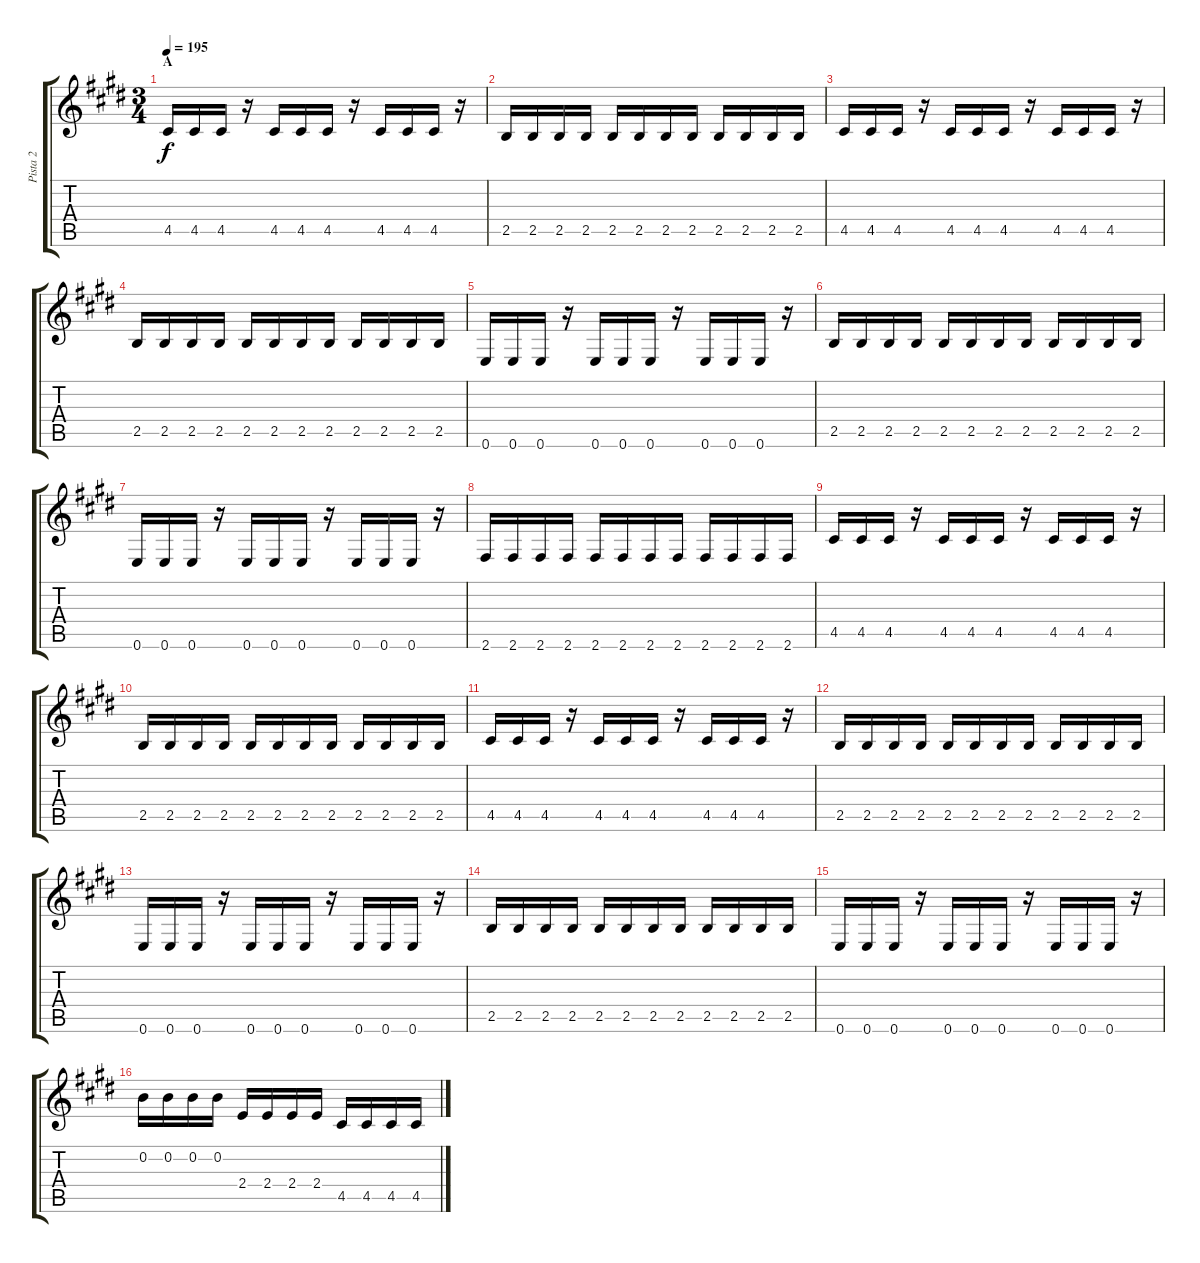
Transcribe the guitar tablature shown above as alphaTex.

\track ("Pista 2" "Pista 2") {instrument distortionguitar}
\staff {score tabs}
\tuning (E4 B3 G3 D3 A2 E2) {hide}
\ts (3 4)
\section ("" "A")
\tempo 195
\clef g2
\ks e
4.5.16{dy f} 4.5.16 4.5.16 r.16 4.5.16 4.5.16 4.5.16 r.16 4.5.16 4.5.16 4.5.16 r.16 |
2.5.16 2.5.16 2.5.16 2.5.16 2.5.16 2.5.16 2.5.16 2.5.16 2.5.16 2.5.16 2.5.16 2.5.16 |
4.5.16 4.5.16 4.5.16 r.16 4.5.16 4.5.16 4.5.16 r.16 4.5.16 4.5.16 4.5.16 r.16 |
2.5.16 2.5.16 2.5.16 2.5.16 2.5.16 2.5.16 2.5.16 2.5.16 2.5.16 2.5.16 2.5.16 2.5.16 |
0.6.16 0.6.16 0.6.16 r.16 0.6.16 0.6.16 0.6.16 r.16 0.6.16 0.6.16 0.6.16 r.16 |
2.5.16 2.5.16 2.5.16 2.5.16 2.5.16 2.5.16 2.5.16 2.5.16 2.5.16 2.5.16 2.5.16 2.5.16 |
0.6.16 0.6.16 0.6.16 r.16 0.6.16 0.6.16 0.6.16 r.16 0.6.16 0.6.16 0.6.16 r.16 |
2.6.16 2.6.16 2.6.16 2.6.16 2.6.16 2.6.16 2.6.16 2.6.16 2.6.16 2.6.16 2.6.16 2.6.16 |
4.5.16 4.5.16 4.5.16 r.16 4.5.16 4.5.16 4.5.16 r.16 4.5.16 4.5.16 4.5.16 r.16 |
2.5.16 2.5.16 2.5.16 2.5.16 2.5.16 2.5.16 2.5.16 2.5.16 2.5.16 2.5.16 2.5.16 2.5.16 |
4.5.16 4.5.16 4.5.16 r.16 4.5.16 4.5.16 4.5.16 r.16 4.5.16 4.5.16 4.5.16 r.16 |
2.5.16 2.5.16 2.5.16 2.5.16 2.5.16 2.5.16 2.5.16 2.5.16 2.5.16 2.5.16 2.5.16 2.5.16 |
0.6.16 0.6.16 0.6.16 r.16 0.6.16 0.6.16 0.6.16 r.16 0.6.16 0.6.16 0.6.16 r.16 |
2.5.16 2.5.16 2.5.16 2.5.16 2.5.16 2.5.16 2.5.16 2.5.16 2.5.16 2.5.16 2.5.16 2.5.16 |
0.6.16 0.6.16 0.6.16 r.16 0.6.16 0.6.16 0.6.16 r.16 0.6.16 0.6.16 0.6.16 r.16 |
0.2.16 0.2.16 0.2.16 0.2.16 2.4.16 2.4.16 2.4.16 2.4.16 4.5.16 4.5.16 4.5.16 4.5.16
